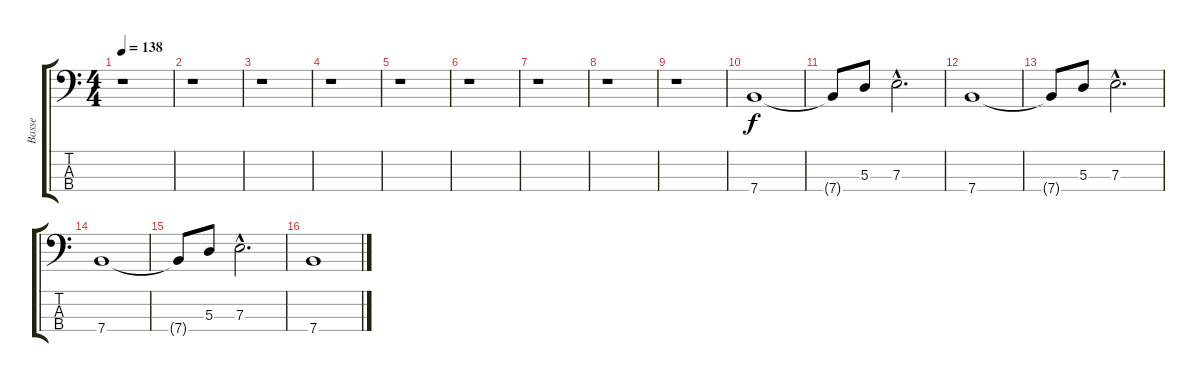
\track ("Basse" "Basse") {instrument electricbassfinger}
\staff {score tabs}
\tuning (G2 D2 A1 E1) {hide}
\ts (4 4)
\tempo 138
\clef f4
\ks c
r.1{dy f} |
r.1 |
r.1 |
r.1 |
r.1 |
r.1 |
r.1 |
r.1 |
r.1 |
7.4.1 |
7.4{t}.8 5.3.8 7.3{hac}.2{d} |
7.4.1 |
7.4{t}.8 5.3.8 7.3{hac}.2{d} |
7.4.1 |
7.4{t}.8 5.3.8 7.3{hac}.2{d} |
7.4.1
